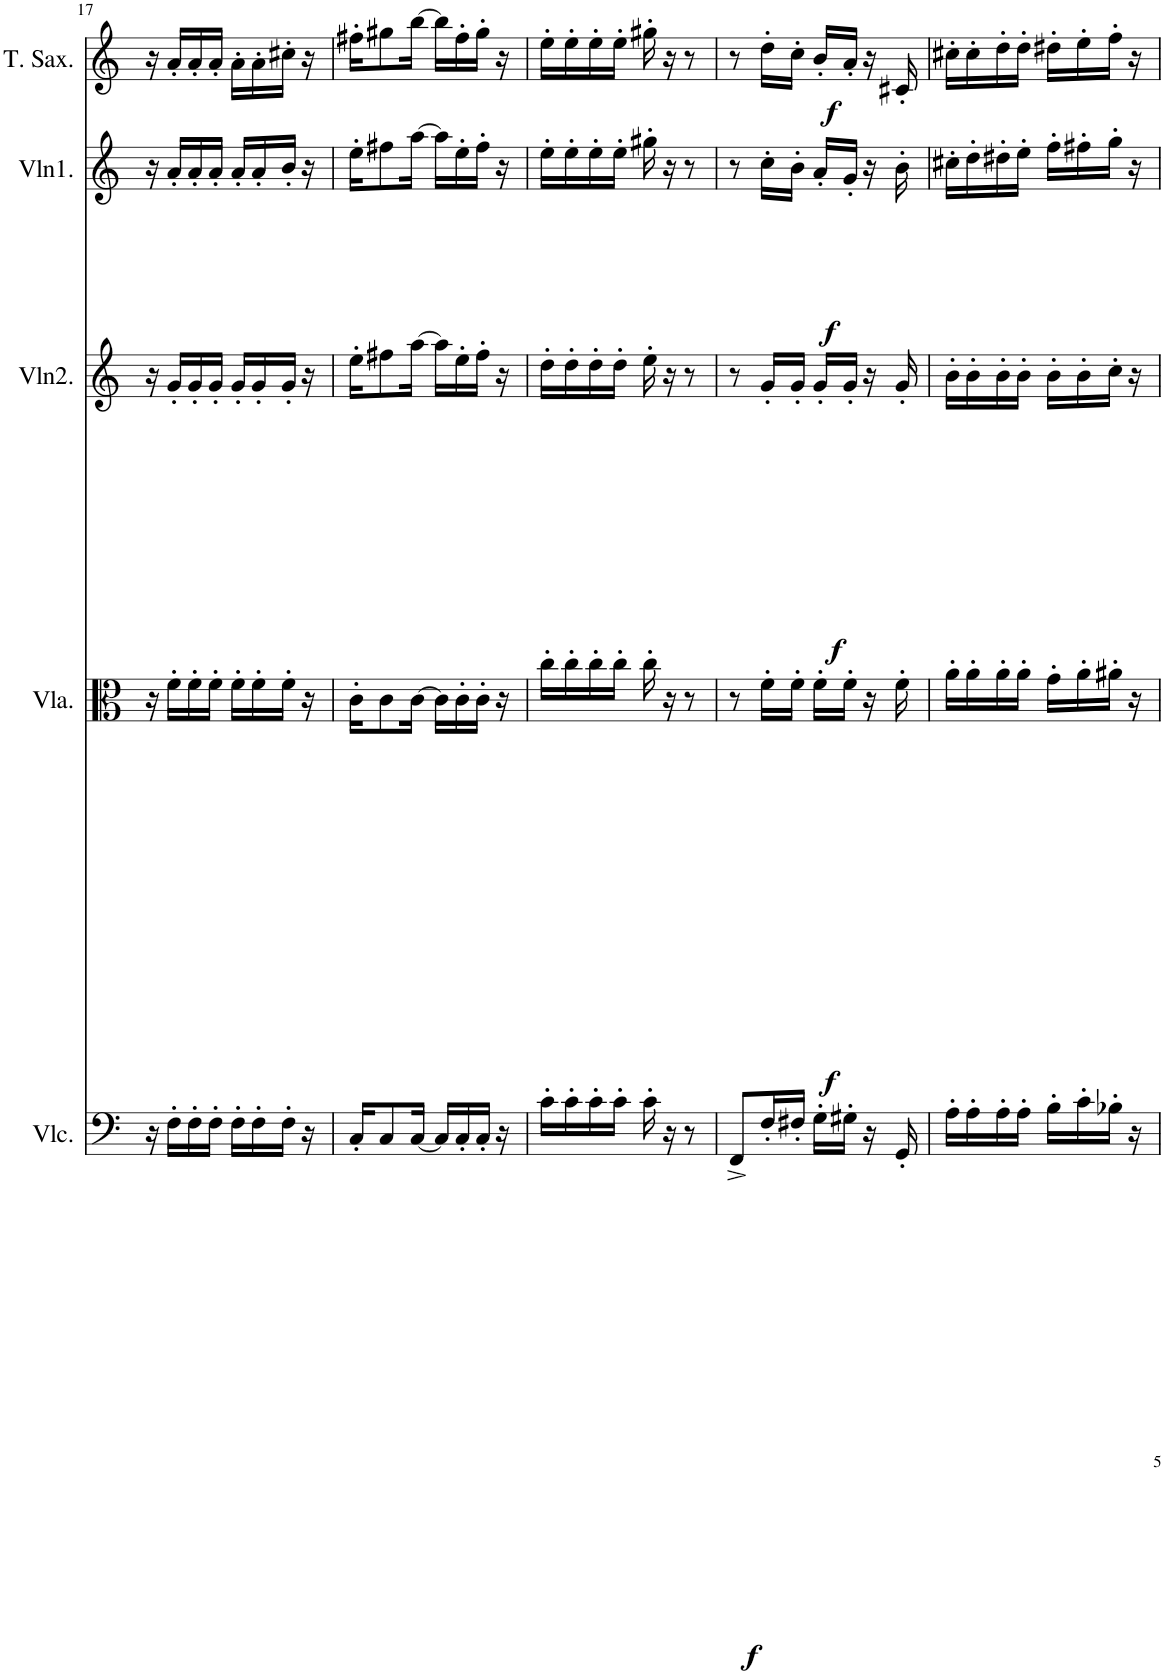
**kern	**dynam	**kern	**dynam	**kern	**dynam	**kern	**dynam	**kern	**dynam
*part5	*part5	*part4	*part4	*part3	*part3	*part2	*part2	*part1	*part1
*staff5	*staff5	*staff4	*staff4	*staff3	*staff3	*staff2	*staff2	*staff1	*staff1
*I"Cello	*	*I"Viola	*	*I"Violin2	*	*I"Violin1	*	*I"Tenor Sax	*
*	*	*I'Vla.	*	*I'Vln2.	*	*I'Vln1.	*	*I'T. Sax.	*
!!LO:PB:g=z
*clefF4	*	*clefC3	*	*clefG2	*	*clefG2	*	*clefG2	*
*	*	*	*	*	*	*	*	*Trd8c14	*
*k[]	*	*k[]	*	*k[]	*	*k[]	*	*k[]	*
*M2/4	*	*M2/4	*	*M2/4	*	*M2/4	*	*M2/4	*
=17	=17	=17	=17	=17	=17	=17	=17	=17	=17
16r	.	16r	.	16r	.	16r	.	16r	.
16F'\LL	.	16f'\LL	.	16g'/LL	.	16a'/LL	.	16a'/LL	.
16F'\	.	16f'\	.	16g'/	.	16a'/	.	16a'/	.
16F'\JJ	.	16f'\JJ	.	16g'/JJ	.	16a'/JJ	.	16a'/JJ	.
16F'\LL	.	16f'\LL	.	16g'/LL	.	16a'/LL	.	16a'\LL	.
16F'\	.	16f'\	.	16g'/	.	16a'/	.	16a'\	.
16F'\JJ	.	16f'\JJ	.	16g'/JJ	.	16b'/JJ	.	16cc#X'\JJ	.
16r	.	16r	.	16r	.	16r	.	16r	.
=18	=18	=18	=18	=18	=18	=18	=18	=18	=18
16C'/KL	.	16c'\KL	.	16ee'\KL	.	16ee'\KL	.	16ff#X'\KL	.
8C/	.	8c\	.	8ff#X\	.	8ff#X\	.	8gg#X\	.
[16C/Jk	.	[16c\Jk	.	[16aa\Jk	.	[16aa\Jk	.	[16bb\Jk	.
16C/LL]	.	16c\LL]	.	16aa\LL]	.	16aa\LL]	.	16bb\LL]	.
16C'/	.	16c'\	.	16ee'\	.	16ee'\	.	16ff#'\	.
16C'/JJ	.	16c'\JJ	.	16ff#'\JJ	.	16ff#'\JJ	.	16gg#'\JJ	.
16r	.	16r	.	16r	.	16r	.	16r	.
=19	=19	=19	=19	=19	=19	=19	=19	=19	=19
16c'\LL	.	16cc'\LL	.	16dd'\LL	.	16ee'\LL	.	16ee'\LL	.
16c'\	.	16cc'\	.	16dd'\	.	16ee'\	.	16ee'\	.
16c'\	.	16cc'\	.	16dd'\	.	16ee'\	.	16ee'\	.
16c'\JJ	.	16cc'\JJ	.	16dd'\JJ	.	16ee'\JJ	.	16ee'\JJ	.
16c'\	.	16cc'\	.	16ee'\	.	16gg#X'\	.	16gg#X'\	.
16r	.	16r	.	16r	.	16r	.	16r	.
8r	.	8r	.	8r	.	8r	.	8r	.
=20	=20	=20	=20	=20	=20	=20	=20	=20	=20
!	!LO:DY:b	!	!	!	!	!	!	!	!
8FF^/L	f	8r	.	8r	.	8r	.	8r	.
!	!	!	!LO:DY:b	!	!LO:DY:b	!	!LO:DY:b	!	!LO:DY:b
16F'/L	.	16f'\LL	f	16g'/LL	f	16cc'\LL	f	16dd'\LL	f
16F#X'/JJ	.	16f'\JJ	.	16g'/JJ	.	16b'\JJ	.	16cc'\JJ	.
16G'\LL	.	16f'\LL	.	16g'/LL	.	16a'/LL	.	16b'/LL	.
16G#X'\JJ	.	16f'\JJ	.	16g'/JJ	.	16g'/JJ	.	16a'/JJ	.
16r	.	16r	.	16r	.	16r	.	16r	.
16GG'/	.	16f'\	.	16g'/	.	16b'\	.	16c#X'/	.
=21	=21	=21	=21	=21	=21	=21	=21	=21	=21
16A'\LL	.	16a'\LL	.	16b'\LL	.	16cc#X'\LL	.	16cc#X'\LL	.
16A'\	.	16a'\	.	16b'\	.	16dd'\	.	16cc#'\	.
16A'\	.	16a'\	.	16b'\	.	16dd#X'\	.	16dd'\	.
16A'\JJ	.	16a'\JJ	.	16b'\JJ	.	16ee'\JJ	.	16dd'\JJ	.
16B'\LL	.	16g'\LL	.	16b'\LL	.	16ff'\LL	.	16dd#X'\LL	.
16c'\	.	16a'\	.	16b'\	.	16ff#X'\	.	16ee'\	.
16B-X'\JJ	.	16a#X'\JJ	.	16cc'\JJ	.	16gg'\JJ	.	16ff'\JJ	.
16r	.	16r	.	16r	.	16r	.	16r	.
=	=	=	=	=	=	=	=	=	=
*-	*-	*-	*-	*-	*-	*-	*-	*-	*-
